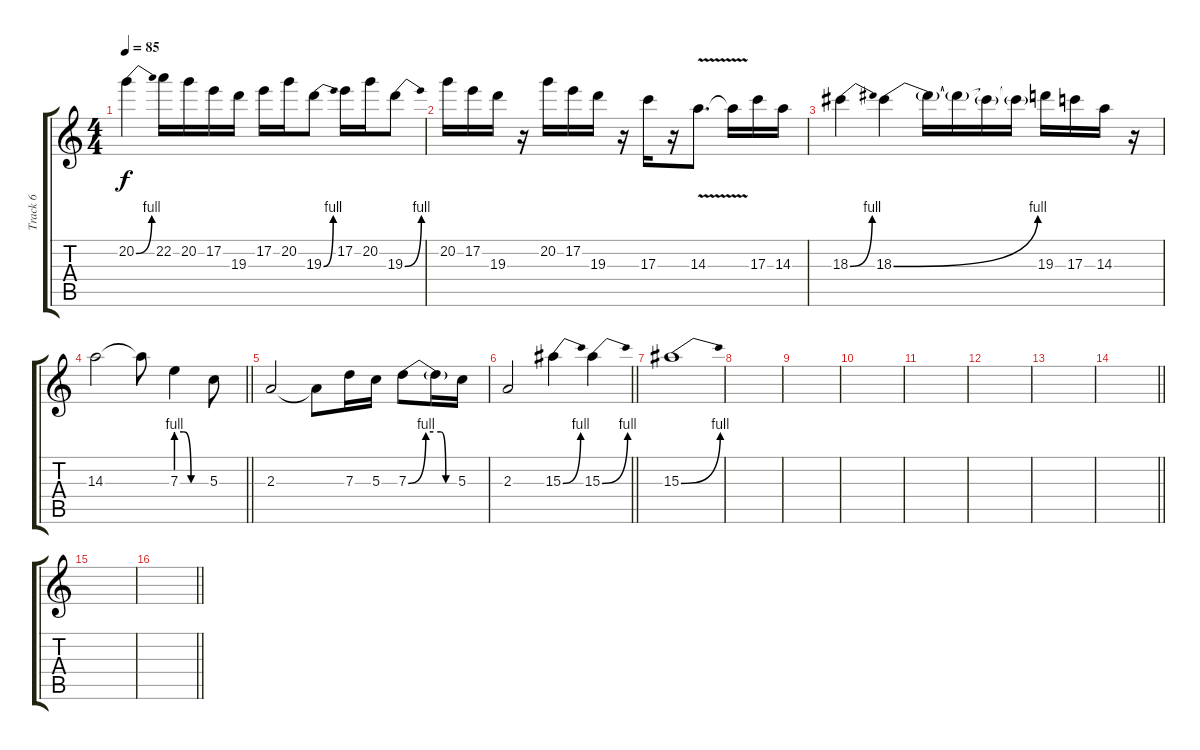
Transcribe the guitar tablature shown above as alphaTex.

\track ("Track 6" "Track 6") {instrument distortionguitar}
\staff {score tabs}
\tuning (E4 B3 G3 D3 A2 E2) {hide}
\ts (4 4)
\tempo 85
\clef g2
\ks c
20.2{be (bend 0 0 60 4)}.4{dy f} 22.2.16 20.2.16 17.2.16 19.3.16 17.2.16 20.2.16 19.3{be (bend 0 0 60 4)}.8 17.2.16 20.2.16 19.3{be (bend 0 0 60 4)}.8 |
20.2.16 17.2.16 19.3.16 r.16 20.2.16 17.2.16 19.3.16 r.16 17.3.16 r.16 14.3{v}.8{d} 14.3{t}.16 17.3.16 14.3.16 |
18.3{be (bend 0 0 60 4)}.4 18.3{be (bend 0 0 60 4)}.4 18.3{t}.16 18.3{t}.16 18.3{t}.16 18.3{t}.16 19.3.16 17.3.16 14.3.16 r.16 |
\barLineRight lightlight
14.3.2 14.3{t}.8 7.3{be (custom 0 4 15 4 30 0 60 0)}.4 5.3.8 |
2.3.2 2.3{t}.8 7.3.16 5.3.16 7.3{be (custom 0 0 21 4 30 4 39 4 45 0 60 0)}.8 7.3{t}.16 5.3.16 |
\barLineRight lightlight
2.3.2 15.3{be (bend 0 0 60 4)}.4 15.3{be (bend 0 0 60 4)}.4 |
15.3{be (bend 0 0 60 4)}.1 |
|
|
|
|
|
|
\barLineRight lightlight
|
|
\barLineRight lightlight
